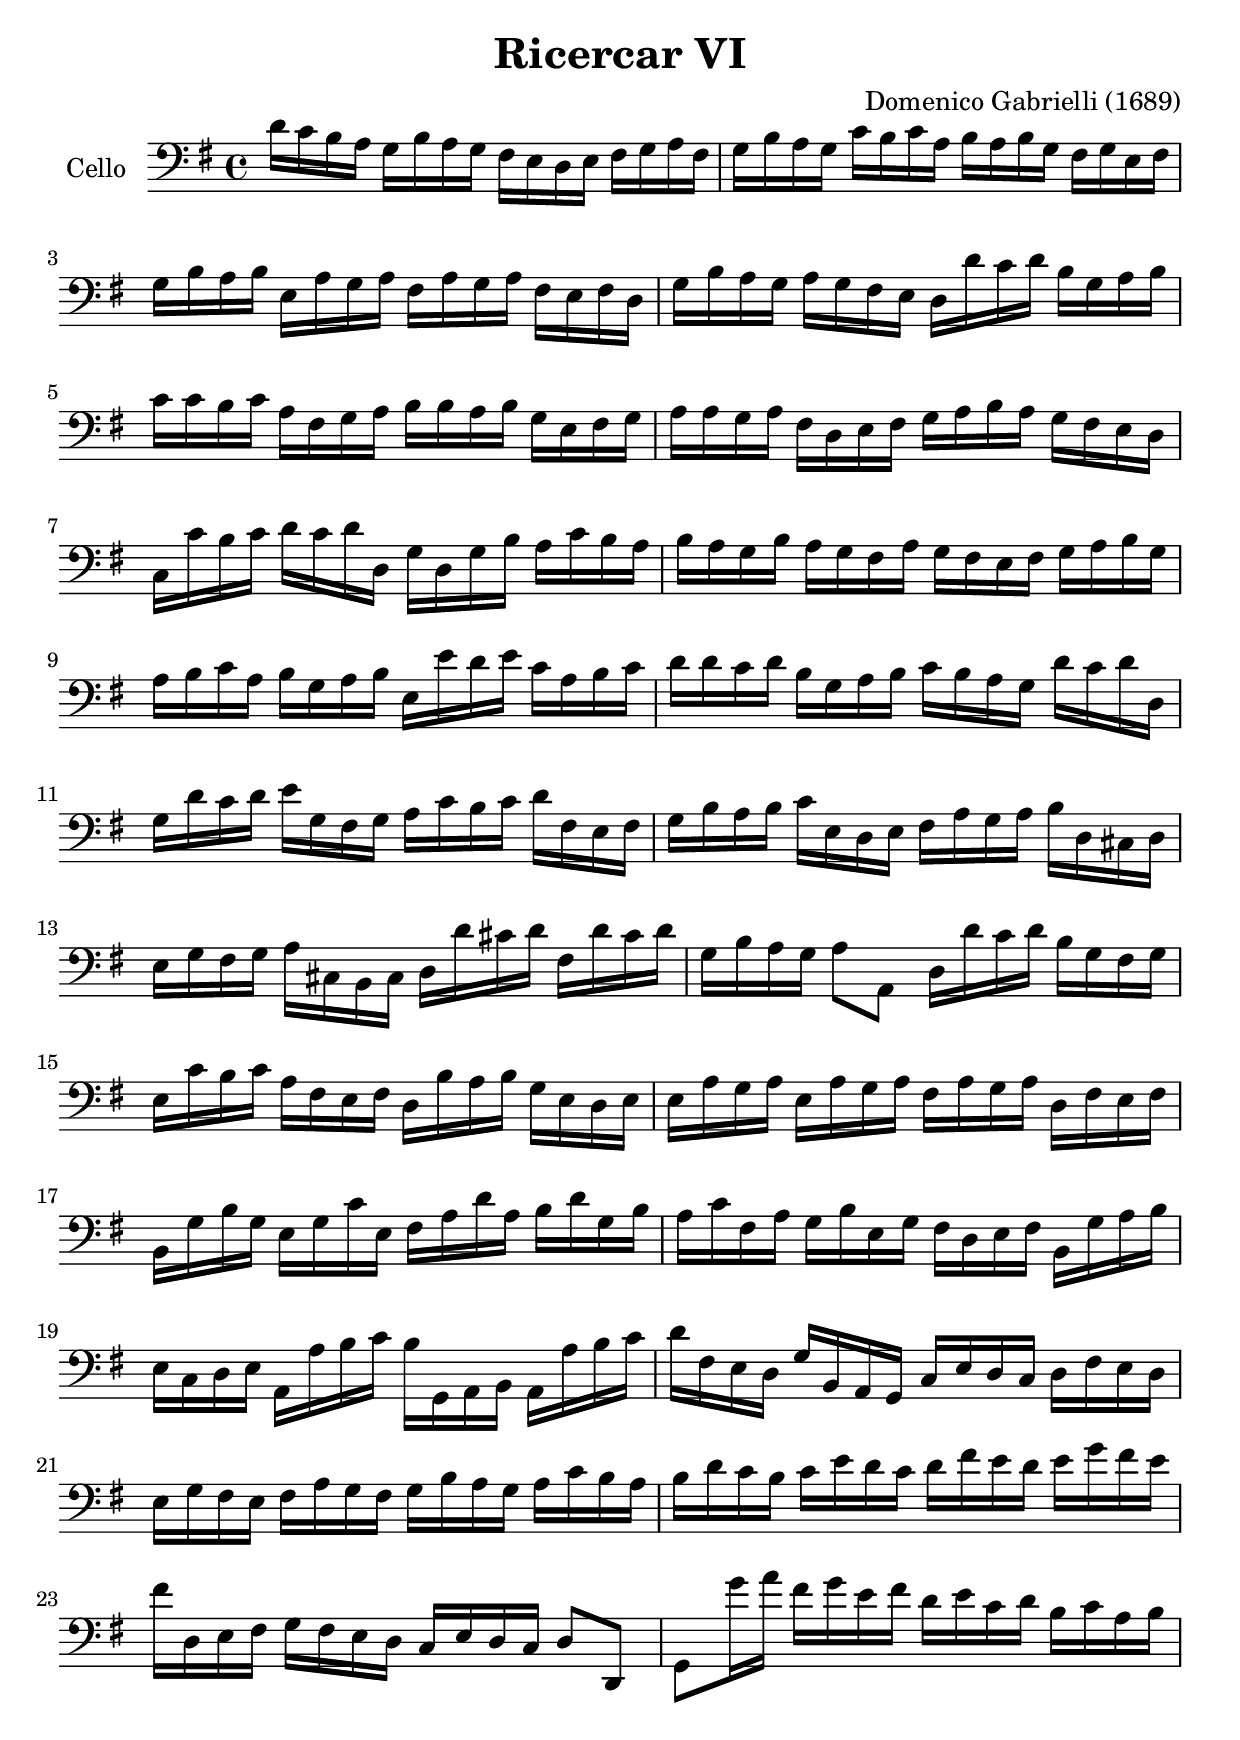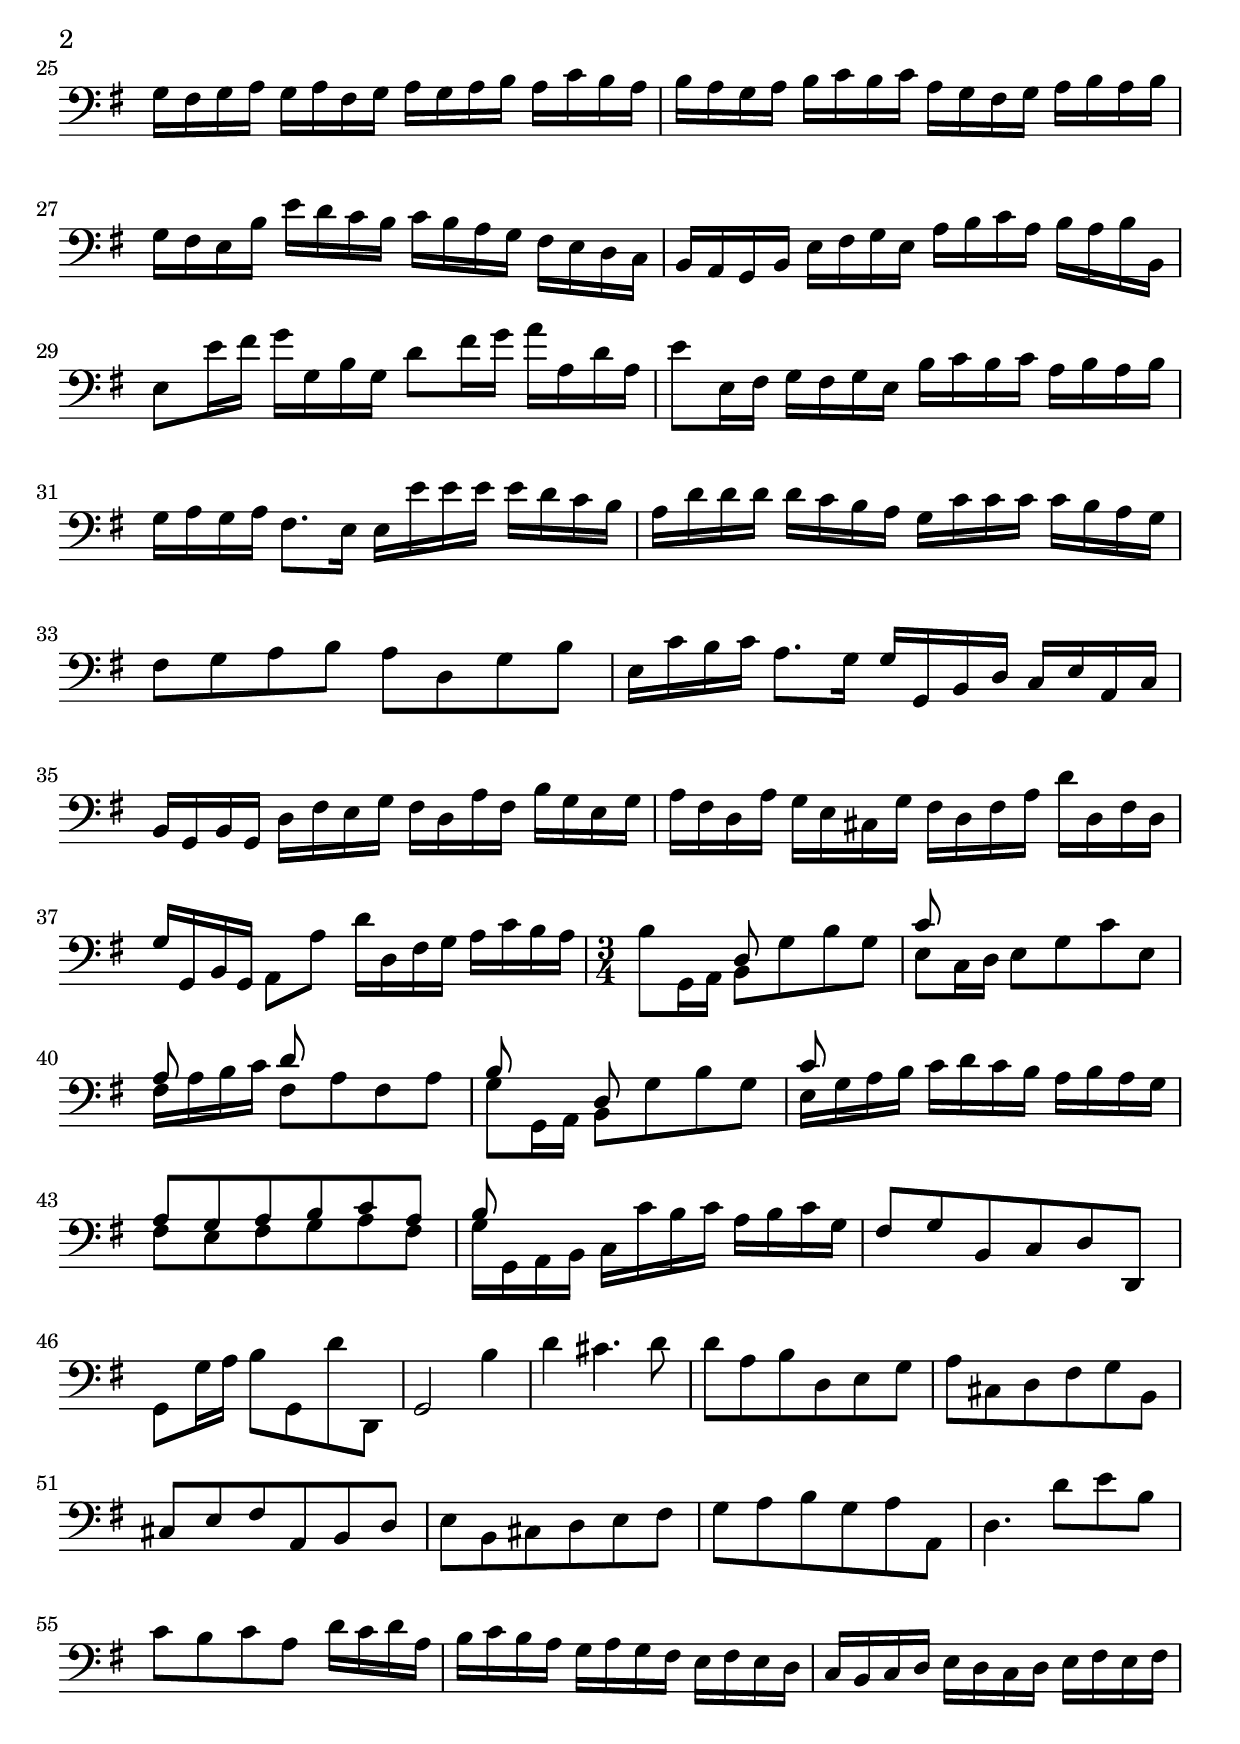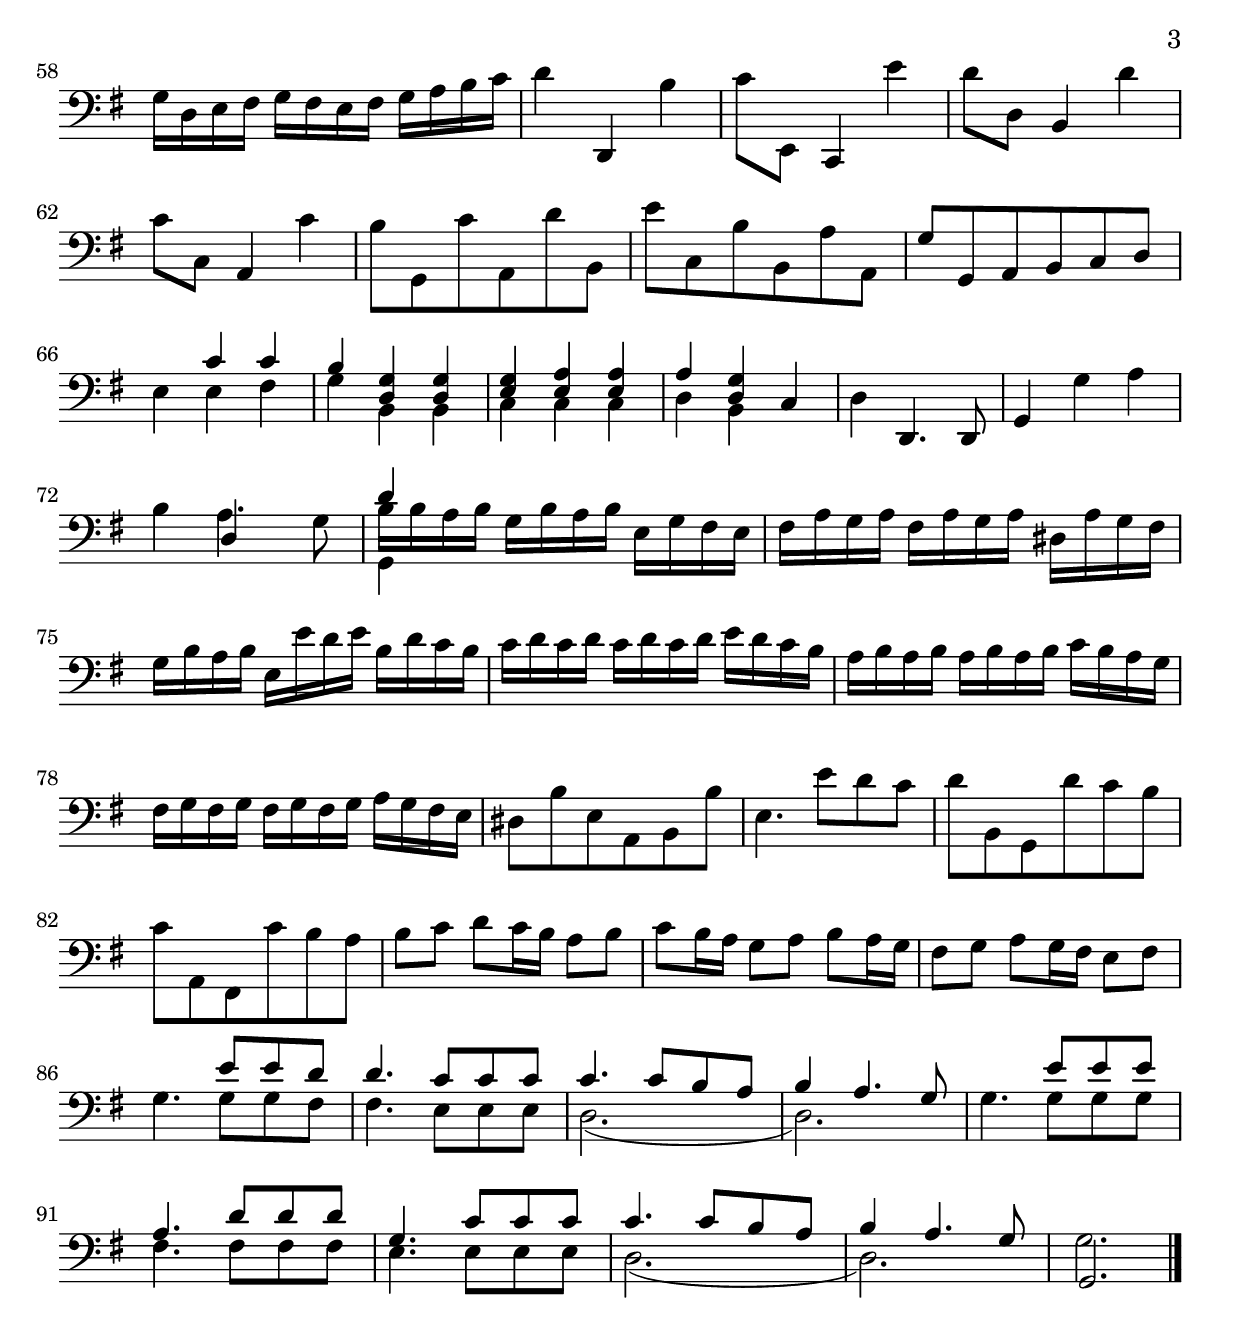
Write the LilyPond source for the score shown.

#(set-global-staff-size 23)

\version "2.18.2"
\header {
  title = "Ricercar VI"
  composer = "Domenico Gabrielli (1689)"
}

\score {
  \new Staff
   \with {instrumentName = #"Cello "}
   {
   \language "italiano"
   \override Hairpin.to-barline = ##f
   \time 4/4
   \key sol \major
   \clef bass
   re'16 do'16 si16 la16
   sol16 si16 la16 sol16
   fad16 mi16 re16 mi16
   fad16 sol16 la16 fad16                       % 1
   sol16 si16 la16 sol16
   do'16 si16 do'16 la16
   si16 la16 si16 sol16
   fad16 sol16 mi16 fad16                       % 2
   sol16 si16 la16 si16
   mi16 la16 sol16 la16
   fad16 la16 sol16 la16
   fad16 mi16 fad16 re16                        % 3
   sol16 si16 la16 sol16
   la16 sol16 fad16 mi16
   re16 re'16 do'16 re'16
   si16 sol16 la16 si16                         % 4
   do'16 do'16 si16 do'16
   la16 fad16 sol16 la16
   si16 si16 la16 si16
   sol16 mi16 fad16 sol16                       % 5
   la16 la16 sol16 la16
   fad16 re16 mi16 fad16
   sol16 la16 si16 la16
   sol16 fad16 mi16 re16                        % 6
   do16 do'16 si16 do'16
   re'16 do'16 re'16 re16
   sol16 re16 sol16 si16
   la16 do'16 si16 la16                         % 7
   si16 la16 sol16 si16
   la16 sol16 fad16 la16
   sol16 fad16 mi16 fad16
   sol16 la16 si16 sol16                        % 8
   la16 si16 do'16 la16
   si16 sol16 la16 si16
   mi16 mi'16 re'16 mi'16
   do'16 la16 si16 do'16                        % 9
   re'16 re'16 do'16 re'16
   si16 sol16 la16 si16
   do'16 si16 la16 sol16
   re'16 do'16 re'16 re16                       % 10
   sol16 re'16 do'16 re'16
   mi'16 sol16 fad16 sol16
   la16 do'16 si16 do'16
   re'16 fad16 mi16 fad16                       % 11
   sol16 si16 la16 si16
   do'16 mi16 re16 mi16
   fad16 la16 sol16 la16
   si16 re16 dod16 re16                         % 12
   mi16 sol16 fad16 sol16
   la16 dod16 si,16 dod16
   re16 re'16 dod'16 re'16
   fad16 re'16 dod'16 re'16                     % 13
   sol16 si16 la16 sol16
   la8 la,8
   re16 re'16 do'16 re'16
   si16 sol16 fad16 sol16                       % 14
   mi16 do'16 si16 do'16
   la16 fad16 mi16 fad16
   re16 si16 la16 si16
   sol16 mi16 re16 mi16                         % 15
   mi16 la16 sol16 la16
   mi16 la16 sol16 la16
   fad16 la16 sol16 la16
   re16 fad16 mi16 fad16                        % 16
   si,16 sol16 si16 sol16
   mi16 sol16 do'16 mi16
   fad16 la16 re'16 la16
   si16 re'16 sol16 si16                        % 17
   la16 do'16 fad16 la16
   sol16 si16 mi16 sol16
   fad16 re16 mi16 fad16
   si,16 sol16 la16 si16                        % 18
   mi16 do16 re16 mi16
   la,16 la16 si16 do'16
   si16 sol,16 la,16 si,16
   la,16 la16 si16 do'16                        % 19
   re'16 fad16 mi16 re16
   sol16 si,16 la,16 sol,16
   do16 mi16 re16 do16
   re16 fad16 mi16 re16                         % 20
   mi16 sol16 fad16 mi16
   fad16 la16 sol16 fad16
   sol16 si16 la16 sol16
   la16 do'16 si16 la16                         % 21
   si16 re'16 do'16 si16
   do'16 mi'16 re'16 do'16
   re'16 fad'16 mi'16 re'16
   mi'16 sol'16 fad'16 mi'16                    % 22
   fad'16 re16 mi16 fad16
   sol16  fad16 mi16 re16
   do16 mi16 re16 do16
   re8 re,8                                     % 23
   sol,8 sol'16 la'16
   fad'16 sol'16 mi'16 fad'16
   re'16 mi'16 do'16 re'16
   si16 do'16 la16 si16                         % 24
   sol16 fad16 sol16 la16
   sol16 la16 fad16 sol16
   la16 sol16 la16 si16
   la16 do'16 si16 la16                         % 25
   si16 la16 sol16 la16
   si16 do'16 si16 do'16
   la16 sol16 fad16 sol16
   la16 si16 la16 si16                          % 26
   sol16 fad16 mi16 si16
   mi'16 re'16 do'16 si16
   do'16 si16 la16 sol16
   fad16 mi16 re16 do16                         % 27
   si,16 la,16 sol,16 si,16
   mi16 fad16 sol16 mi16
   la16 si16 do'16 la16
   si16 la16 si16 si,16                         % 28
   mi8 mi'16 fad'16
   sol'16 sol16 si16 sol16
   re'8 fad'16 sol'16
   la'16 la16 re'16 la16                        % 29
   mi'8 mi16 fad16
   sol16 fad16 sol16 mi16
   si16 do'16 si16 do'16
   la16 si16 la16 si16                          % 30
   sol16 la16 sol16 la16
   fad8. mi16
   mi16 mi'16 mi'16 mi'16
   mi'16 re'16 do'16 si16                       % 31
   la16 re'16 re'16 re'16
   re'16 do'16 si16 la16
   sol16 do'16 do'16 do'16
   do'16 si16 la16 sol16                        % 32
   fad8 sol8 la8 si8
   la8 re8 sol8 si8                             % 33
   mi16 do'16 si16 do'16
   la8. sol16
   sol16 sol,16 si,16 re16
   do16 mi16 la,16 do16                         % 34
   si,16 sol,16 si,16 sol,16
   re16 fad16 mi16 sol16
   fad16 re16 la16 fad16
   si16 sol16 mi16 sol16                        % 35
   la16 fad16 re16 la16
   sol16 mi16 dod16 sol16
   fad16 re16 fad16 la16
   re'16 re16 fad16 re16                        % 36
   sol16 sol,16 si,16 sol,16
   la,8 la8
   re'16 re16 fad16 sol16
   la16 do'16 si16 la16                         % 37
   \time 3/4
   si8 sol,16 la,16
   <<{re8} \\ {si,8 sol8 si8 sol8}>>            % 38
   <<{do'8} \\ {mi8 do16 re16}>>
   mi8 sol8 do'8 mi8                            % 39
   <<{la8} \\ {fad16 la16 si16 do'16}>>
   <<{re'8} \\ {fad8 la8 fad8 la8}>>            % 40
   <<{si8} \\ {sol8 sol,16 la,16}>>
   <<{re8} \\ {si,8 sol8 si8 sol8}>>            % 41
   <<{do'8} \\ {mi16 sol16 la16 si16}>>
   do'16 re'16 do'16 si16
   la16 si16 la16 sol16                         % 42
   <<{la8 sol8 la8 si8 do'8 la8} \\
     {fad8 mi8 fad8 sol8 la8 fad8}>>            % 43
   <<{si8} \\ {sol16 sol,16 la,16 si,16}>>
   do16 do'16 si16 do'16
   la16 si16 do'16 sol16                        % 44
   fad8 sol8 si,8 do8 re8 re,8                  % 45
   sol,8 sol16 la16
   si8 sol,8 re'8 re,8                          % 46
   sol,2 si4                                    % 47
   re'4 dod'4. re'8                             % 48
   re'8 la8 si8 re8 mi8 sol8                    % 49
   la8 dod8 re8 fad8 sol8 si,8                  % 50
   dod8 mi8 fad8 la,8 si,8 re8                  % 51
   mi8 si,8 dod8 re8 mi8 fad8                   % 52
   sol8 la8 si8 sol8 la8 la,8                   % 53
   re4. re'8 mi'8 si8                           % 54
   do'8 si8 do'8 la8
   re'16 do'16 re'16 la16                       % 55
   si16 do'16 si16 la16
   sol16 la16 sol16 fad16
   mi16 fad16 mi16 re16                         % 56
   do16 si,16 do16 re16
   mi16 re16 do16 re16
   mi16 fad16 mi16 fad16                        % 57
   sol16 re16 mi16 fad16
   sol16 fad16 mi16 fad16
   sol16 la16 si16 do'16                        % 58
   re'4 re,4 si4                                % 59
   do'8 mi,8 do,4 mi'4                          % 60
   re'8 re8 si,4 re'4                           % 61
   do'8 do8 la,4 do'4                           % 62
   si8 sol,8 do'8 la,8 re'8 si,8                % 63
   mi'8 do8 si8 si,8 la8 la,8                   % 64
   sol8 sol,8 la,8 si,8 do8 re8                 % 65
   mi4 <<{do'4 do'4} \\ {mi4 fad4}>>            % 66
   <<{si4 <<sol4 re4>> <<sol4 re4>>} \\
     {sol4 si,4 si,4}>>                         % 67
   <<{<<mi4 sol4>> <<mi4 la4>> <<mi4 la4>>} \\
     {do4 do4 do4}>>                            % 68
   <<{la4 <<re4 sol4>>} \\
     {re4 si,4}>> do4                           % 69
   re4 re,4. re,8                               % 70
   sol,4 sol4 la4                               % 71
   si4 <<{re4}\\ {la4.}>> sol8                  % 72
   <<
     \voiceOne re'4
     \new Voice {
       \voiceTwo si16 si16 la16 si16
     }
     \new Voice {
       \voiceThree
       \stemDown
       \shiftOff
       sol,4
     }
   >>
   \oneVoice
   sol16 si16 la16 si16
   mi16 sol16 fad16 mi16                        % 73
   fad16 la16 sol16 la16
   fad16 la16 sol16 la16
   red16 la16 sol16 fad16                       % 74
   sol16 si16 la16 si16
   mi16 mi'16 re'16 mi'16
   si16 re'16 do'16 si16                        % 75
   do'16 re'16 do'16 re'16
   do'16 re'16 do'16 re'16
   mi'16 re'16 do'16 si16                       % 76
   la16 si16 la16 si16
   la16 si16 la16 si16
   do'16 si16 la16 sol16                        % 77
   fad16 sol16 fad16 sol16
   fad16 sol16 fad16 sol16
   la16 sol16 fad16 mi16                        % 78
   red8 si8 mi8 la,8 si,8 si8                   % 79
   mi4. mi'8 re'8 do'8                          % 80
   re'8 si,8 sol,8 re'8 do'8 si8                % 81
   do'8 la,8 fad,8 do'8 si8 la8                 % 82
   si8 do'8 re'8 do'16 si16 la8 si8             % 83
   do'8 si16 la16 sol8 la8 si8 la16 sol16       % 84
   fad8 sol8 la8 sol16 fad16 mi8 fad8           % 85
   sol4.
   <<{mi'8 mi'8 re'8}\\
     {sol8 sol8 fad8}>>                         % 86
   <<{re'4. do'8 do'8 do'8}\\
     {fad4. mi8 mi8 mi8}>>                      % 87
   <<{do'4. do'8 si8 la8}\\
     {re2.(}>>                                  % 88
   <<{si4 la4. sol8}\\
     {re2.)}>>                                  % 89
   sol4.
   <<{mi'8 mi'8 mi'8}\\
     {sol8 sol8 sol8}>>                         % 90
   <<{la4. re'8 re'8 re'8}\\
     {fad4. fad8 fad8 fad8}>>                   % 91
   <<{sol4. do'8 do'8 do'8}\\
     {mi4. mi8 mi8 mi8}>>                       % 92
   <<{do'4. do'8 si8 la8}\\
     {re2.(}>>                                  % 93
   <<{si4 la4. sol8}\\
     {re2.)}>>                                  % 94
   <<{sol,2.}\\{sol2.}>>                        % 95
   \bar "|."
 }
}
